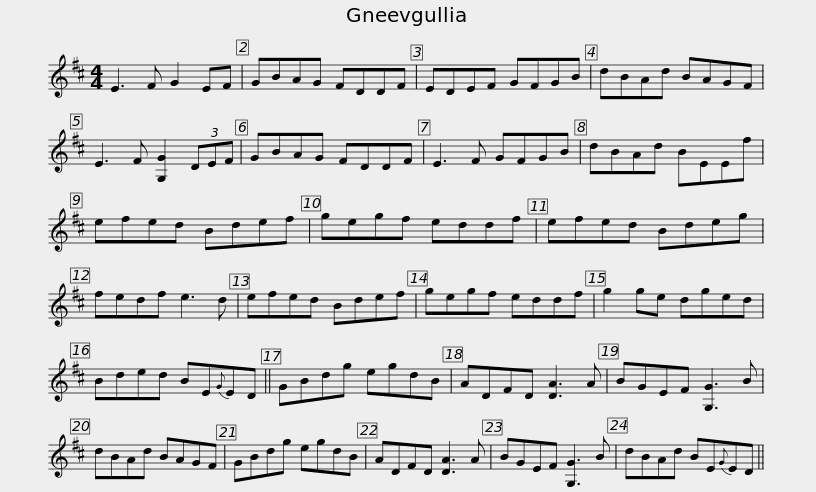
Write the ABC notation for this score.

X:1
L:1/8
M:4/4
I:linebreak $
K:D
V:1 treble
V:1
 E3 F G2 EF | GBAG FDDF | EDEF GFGB | dBAd BAGF | E3 F [G,G]2 (3DEF |$ %5
 GBAG FDDF | E3 F GFGB | dBAd BEEf | efed Bdef | gegf eddf |$ %10
 efed Bdeg | fedf e3 d | efed Bdef | gegf eddf | g2 ge dged |$ %15
 Bded BE{G}ED || GBdg egdB | ADFD [DA]3 A | BGEF [G,G]3 B | dBAd BAGF |$ %20
 GBdg egdB | ADFD [DA]3 A | BGEF [G,G]3 B | dBAd BE{G}ED || %24
